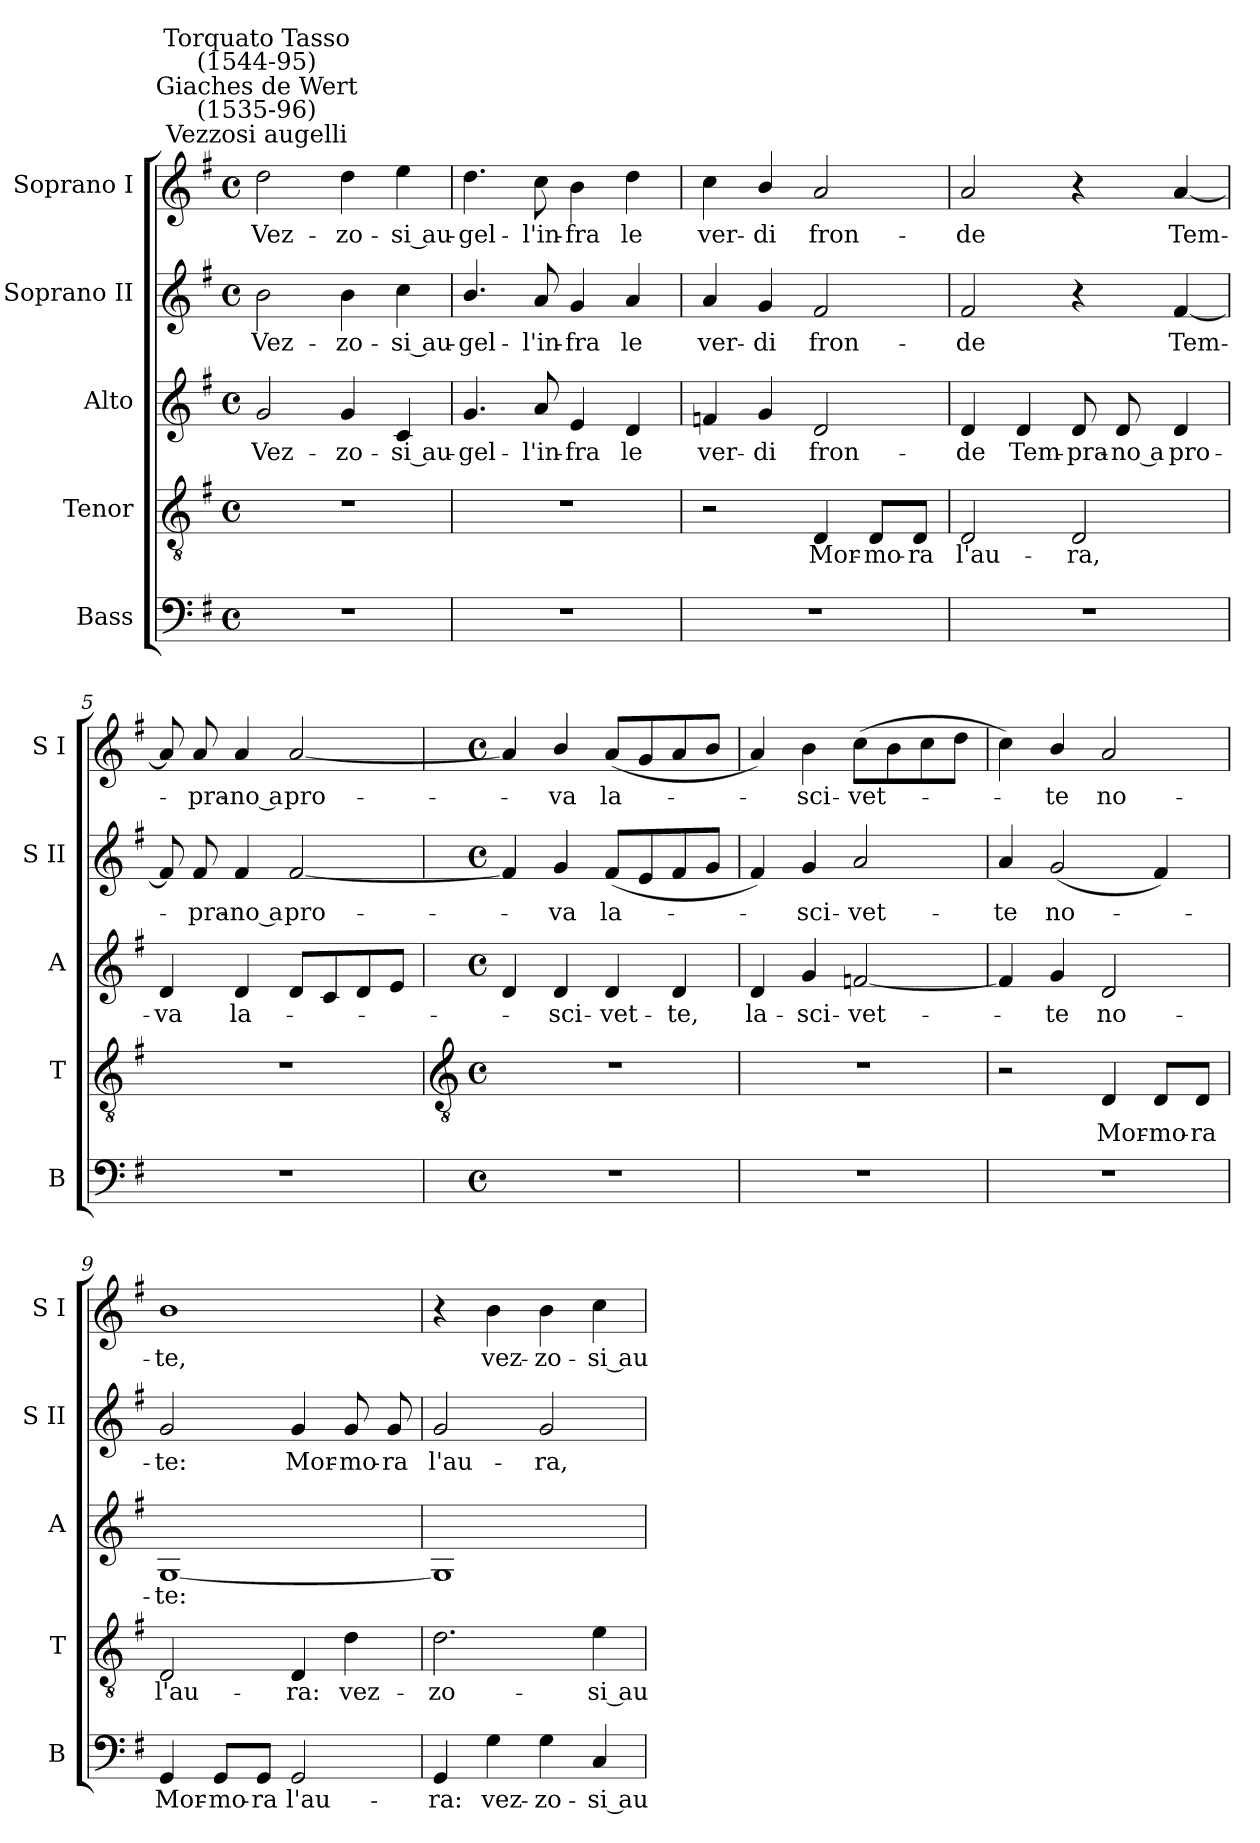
**kern	**text	**kern	**text	**kern	**text	**kern	**text	**kern	**text
*part5	*part5	*part4	*part4	*part3	*part3	*part2	*part2	*part1	*part1
*staff5	*staff5	*staff4	*staff4	*staff3	*staff3	*staff2	*staff2	*staff1	*staff1
*I"Bass	*	*I"Tenor	*	*I"Alto	*	*I"Soprano II	*	*I"Soprano I	*
*I'B	*	*I'T	*	*I'A	*	*I'S II	*	*I'S I	*
*clefF4	*	*clefGv2	*	*clefG2	*	*clefG2	*	*clefG2	*
*k[f#]	*	*k[f#]	*	*k[f#]	*	*k[f#]	*	*k[f#]	*
*G:	*	*G:	*	*G:	*	*G:	*	*G:	*
*M4/4	*	*M4/4	*	*M4/4	*	*M4/4	*	*M4/4	*
*met(c)	*	*met(c)	*	*met(c)	*	*met(c)	*	*met(c)	*
=1	=1	=1	=1	=1	=1	=1	=1	=1	=1
!	!	!	!	!	!	!	!	!LO:TX:a:cj:t=Vezzosi augelli	!
!	!	!	!	!	!	!	!	!LO:TX:a:cj:t=Giaches de Wert\n(1535-96)	!
!	!	!	!	!	!	!	!	!LO:TX:a:cj:t=Torquato Tasso\n(1544-95)	!
!	!	!	!	!	!LO:LY:b	!	!LO:LY:b	!	!LO:LY:b
1r	.	1r	.	2g	Vez-	2b	Vez-	2dd	Vez-
!	!	!	!	!	!LO:LY:b	!	!LO:LY:b	!	!LO:LY:b
.	.	.	.	4g	-zo-	4b	-zo-	4dd	-zo-
!	!	!	!	!	!LO:LY:b	!	!LO:LY:b	!	!LO:LY:b
.	.	.	.	4c	-si au-	4cc	-si au-	4ee	-si au-
=2	=2	=2	=2	=2	=2	=2	=2	=2	=2
!	!	!	!	!	!LO:LY:b	!	!LO:LY:b	!	!LO:LY:b
1r	.	1r	.	4.g	-gel-	4.b/	-gel-	4.dd	-gel-
!	!	!	!	!	!LO:LY:b	!	!LO:LY:b	!	!LO:LY:b
.	.	.	.	8a	-l'in-	8a	-l'in-	8cc	-l'in-
!	!	!	!	!	!LO:LY:b	!	!LO:LY:b	!	!LO:LY:b
.	.	.	.	4e	-fra	4g	-fra	4b	-fra
!	!	!	!	!	!LO:LY:b	!	!LO:LY:b	!	!LO:LY:b
.	.	.	.	4d	le	4a	le	4dd	le
=3	=3	=3	=3	=3	=3	=3	=3	=3	=3
!	!	!	!	!	!LO:LY:b	!	!LO:LY:b	!	!LO:LY:b
1r	.	2r	.	4fn	ver-	4a	ver-	4cc	ver-
!	!	!	!	!	!LO:LY:b	!	!LO:LY:b	!	!LO:LY:b
.	.	.	.	4g	-di	4g	-di	4b/	-di
!	!	!	!LO:LY:b	!	!LO:LY:b	!	!LO:LY:b	!	!LO:LY:b
.	.	4D	Mor-	2d	fron-	2f#	fron-	2a	fron-
!	!	!	!LO:LY:b	!	!	!	!	!	!
.	.	8D/L	-mo-	.	.	.	.	.	.
!	!	!	!LO:LY:b	!	!	!	!	!	!
.	.	8D/J	-ra	.	.	.	.	.	.
=4	=4	=4	=4	=4	=4	=4	=4	=4	=4
!	!	!	!LO:LY:b	!	!LO:LY:b	!	!LO:LY:b	!	!LO:LY:b
1r	.	2D	l'au-	4d	-de	2f#	-de	2a	-de
!	!	!	!	!	!LO:LY:b	!	!	!	!
.	.	.	.	4d	Tem-	.	.	.	.
!	!	!	!LO:LY:b	!	!LO:LY:b	!	!	!	!
.	.	2D	-ra,	8d	-pra-	4r	.	4r	.
!	!	!	!	!	!LO:LY:b	!	!	!	!
.	.	.	.	8d	-no a	.	.	.	.
!	!	!	!	!	!LO:LY:b	!	!LO:LY:b	!	!LO:LY:b
.	.	.	.	4d	pro-	[4f#	Tem-	[4a	Tem-
=5	=5	=5	=5	=5	=5	=5	=5	=5	=5
!	!	!	!	!	!LO:LY:b	!	!	!	!
1r	.	1r	.	4d	-va	8f#]	.	8a]	.
!	!	!	!	!	!	!	!LO:LY:b	!	!LO:LY:b
.	.	.	.	.	.	8f#	pra-	8a	pra-
!	!	!	!	!	!LO:LY:b	!	!LO:LY:b	!	!LO:LY:b
.	.	.	.	4d	la-	4f#	-no a	4a	-no a
!	!	!	!	!	!	!	!LO:LY:b	!	!LO:LY:b
.	.	.	.	8dL	.	[2f#	pro-	[2a	pro-
.	.	.	.	8c	.	.	.	.	.
.	.	.	.	8d	.	.	.	.	.
.	.	.	.	8eJ	.	.	.	.	.
!!LO:LB:g=z
=6	=6	=6	=6	=6	=6	=6	=6	=6	=6
*	*	*clefGv2	*	*	*	*	*	*	*
*M4/4	*	*M4/4	*	*M4/4	*	*M4/4	*	*M4/4	*
*met(c)	*	*met(c)	*	*met(c)	*	*met(c)	*	*met(c)	*
1r	.	1r	.	4d	.	4f#]	.	4a]	.
!	!	!	!	!	!LO:LY:b	!	!LO:LY:b	!	!LO:LY:b
.	.	.	.	4d	sci-	4g	va	4b/	va
!	!	!	!	!	!LO:LY:b	!	!LO:LY:b	!	!LO:LY:b
.	.	.	.	4d	-vet-	(<8f#L	la-	(<8aL	la-
.	.	.	.	.	.	8e	.	8g	.
!	!	!	!	!	!LO:LY:b	!	!	!	!
.	.	.	.	4d	-te,	8f#	.	8a	.
.	.	.	.	.	.	8gJ	.	8bJ	.
=7	=7	=7	=7	=7	=7	=7	=7	=7	=7
!	!	!	!	!	!LO:LY:b	!	!	!	!
1r	.	1r	.	4d	la-	4f#)	.	4a)	.
!	!	!	!	!	!LO:LY:b	!	!LO:LY:b	!	!LO:LY:b
.	.	.	.	4g	-sci-	4g	sci-	4b	sci-
!	!	!	!	!	!LO:LY:b	!	!LO:LY:b	!	!LO:LY:b
.	.	.	.	[2fn	-vet-	2a	-vet-	(>8ccL	-vet-
.	.	.	.	.	.	.	.	8b	.
.	.	.	.	.	.	.	.	8cc	.
.	.	.	.	.	.	.	.	8ddJ	.
=8	=8	=8	=8	=8	=8	=8	=8	=8	=8
!	!	!	!	!	!	!	!LO:LY:b	!	!
1r	.	2r	.	4f]	.	4a	-te	4cc)	.
!	!	!	!	!	!LO:LY:b	!	!LO:LY:b	!	!LO:LY:b
.	.	.	.	4g	te	(<2g	no-	4b/	te
!	!	!	!LO:LY:b	!	!LO:LY:b	!	!	!	!LO:LY:b
.	.	4D	Mor-	2d	no-	.	.	2a	no-
!	!	!	!LO:LY:b	!	!	!	!	!	!
.	.	8D/L	-mo-	.	.	4f#)	.	.	.
!	!	!	!LO:LY:b	!	!	!	!	!	!
.	.	8D/J	-ra	.	.	.	.	.	.
=9	=9	=9	=9	=9	=9	=9	=9	=9	=9
!	!LO:LY:b	!	!LO:LY:b	!	!LO:LY:b	!	!LO:LY:b	!	!LO:LY:b
4GG	Mor-	2D	l'au-	[1G	-te:	2g	te:	1b	-te,
!	!LO:LY:b	!	!	!	!	!	!	!	!
8GG/L	-mo-	.	.	.	.	.	.	.	.
!	!LO:LY:b	!	!	!	!	!	!	!	!
8GG/J	-ra	.	.	.	.	.	.	.	.
!	!LO:LY:b	!	!LO:LY:b	!	!	!	!LO:LY:b	!	!
2GG	l'au-	4D	-ra:	.	.	4g	Mor-	.	.
!	!	!	!LO:LY:b	!	!	!	!LO:LY:b	!	!
.	.	4d	vez-	.	.	8g	-mo-	.	.
!	!	!	!	!	!	!	!LO:LY:b	!	!
.	.	.	.	.	.	8g	-ra	.	.
=10	=10	=10	=10	=10	=10	=10	=10	=10	=10
!	!LO:LY:b	!	!LO:LY:b	!	!	!	!LO:LY:b	!	!
4GG	-ra:	2.d	-zo-	1G]	.	2g	l'au-	4r	.
!	!LO:LY:b	!	!	!	!	!	!	!	!LO:LY:b
4G	vez-	.	.	.	.	.	.	4b	vez-
!	!LO:LY:b	!	!	!	!	!	!LO:LY:b	!	!LO:LY:b
4G	-zo-	.	.	.	.	2g	-ra,	4b	-zo-
!	!LO:LY:b	!	!LO:LY:b	!	!	!	!	!	!LO:LY:b
4C	-si au-	4e	-si au-	.	.	.	.	4cc	-si au-
=	=	=	=	=	=	=	=	=	=
*-	*-	*-	*-	*-	*-	*-	*-	*-	*-
